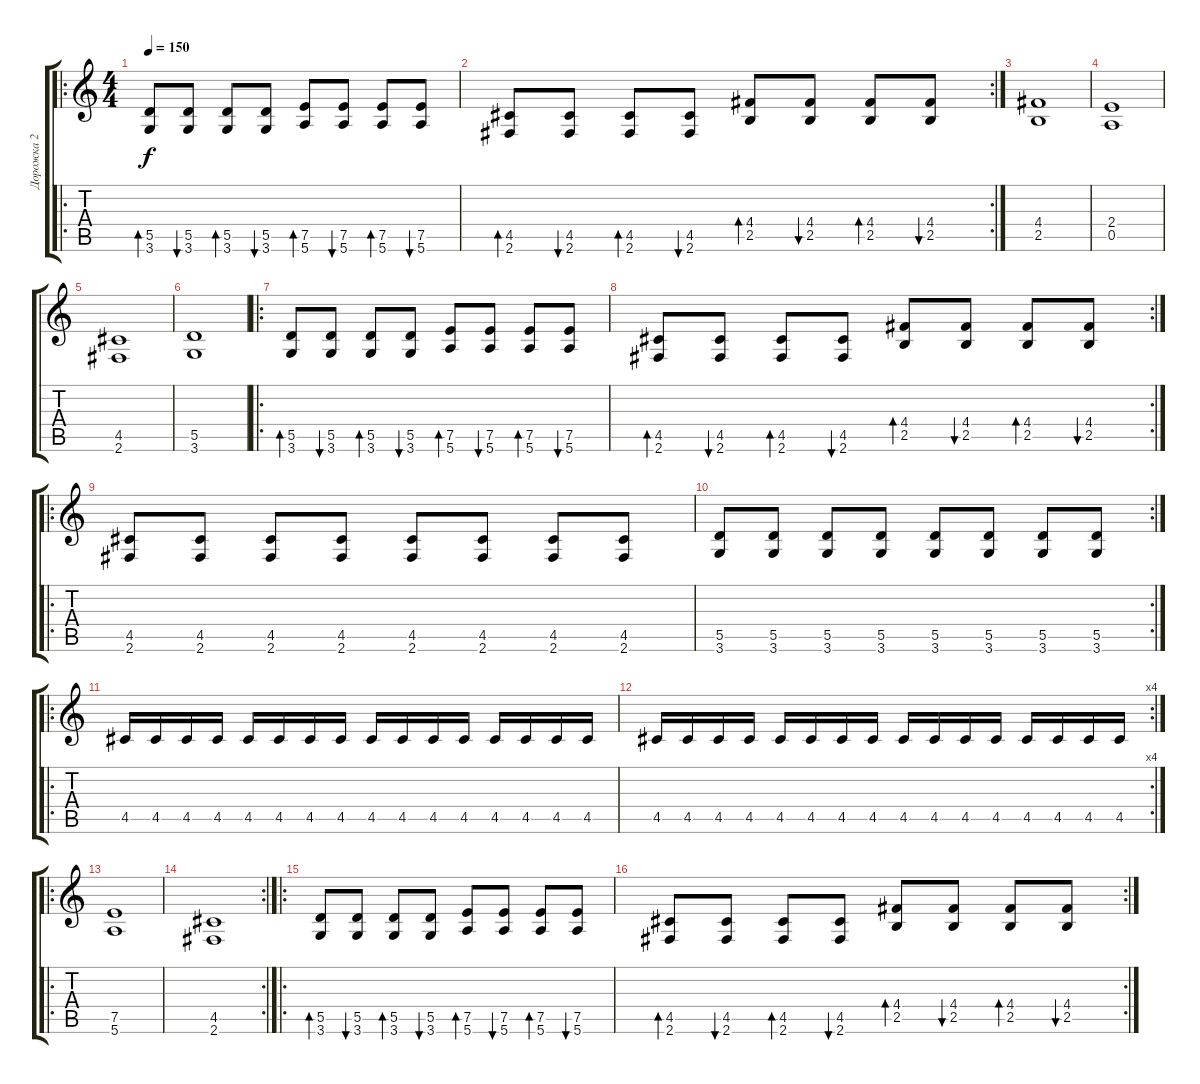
\track ("Дорожка 2" "Дорожка 2") {instrument distortionguitar}
\staff {score tabs}
\tuning (E4 B3 G3 D3 A2 E2) {hide}
\ro
\ts (4 4)
\tempo 150
\clef g2
\ks c
(5.5 3.6).8{bd 60 dy f} (5.5 3.6).8{bu 60} (5.5 3.6).8{bd 60} (5.5 3.6).8{bu 60} (7.5 5.6).8{bd 60} (7.5 5.6).8{bu 60} (7.5 5.6).8{bd 60} (7.5 5.6).8{bu 60} |
\rc 2
(4.5 2.6).8{bd 60} (4.5 2.6).8{bu 60} (4.5 2.6).8{bd 60} (4.5 2.6).8{bu 60} (4.4 2.5).8{bd 60} (4.4 2.5).8{bu 60} (4.4 2.5).8{bd 60} (4.4 2.5).8{bu 60} |
(4.4 2.5).1 |
(2.4 0.5).1 |
(4.5 2.6).1 |
(5.5 3.6).1 |
\ro
(5.5 3.6).8{bd 60} (5.5 3.6).8{bu 60} (5.5 3.6).8{bd 60} (5.5 3.6).8{bu 60} (7.5 5.6).8{bd 60} (7.5 5.6).8{bu 60} (7.5 5.6).8{bd 60} (7.5 5.6).8{bu 60} |
\rc 2
(4.5 2.6).8{bd 60} (4.5 2.6).8{bu 60} (4.5 2.6).8{bd 60} (4.5 2.6).8{bu 60} (4.4 2.5).8{bd 60} (4.4 2.5).8{bu 60} (4.4 2.5).8{bd 60} (4.4 2.5).8{bu 60} |
\ro
(4.5 2.6).8 (4.5 2.6).8 (4.5 2.6).8 (4.5 2.6).8 (4.5 2.6).8 (4.5 2.6).8 (4.5 2.6).8 (4.5 2.6).8 |
\rc 2
(5.5 3.6).8 (5.5 3.6).8 (5.5 3.6).8 (5.5 3.6).8 (5.5 3.6).8 (5.5 3.6).8 (5.5 3.6).8 (5.5 3.6).8 |
\ro
4.5.16 4.5.16 4.5.16 4.5.16 4.5.16 4.5.16 4.5.16 4.5.16 4.5.16 4.5.16 4.5.16 4.5.16 4.5.16 4.5.16 4.5.16 4.5.16 |
\rc 4
4.5.16 4.5.16 4.5.16 4.5.16 4.5.16 4.5.16 4.5.16 4.5.16 4.5.16 4.5.16 4.5.16 4.5.16 4.5.16 4.5.16 4.5.16 4.5.16 |
\ro
(7.5 5.6).1 |
\rc 2
(4.5 2.6).1 |
\ro
(5.5 3.6).8{bd 60} (5.5 3.6).8{bu 60} (5.5 3.6).8{bd 60} (5.5 3.6).8{bu 60} (7.5 5.6).8{bd 60} (7.5 5.6).8{bu 60} (7.5 5.6).8{bd 60} (7.5 5.6).8{bu 60} |
\rc 2
(4.5 2.6).8{bd 60} (4.5 2.6).8{bu 60} (4.5 2.6).8{bd 60} (4.5 2.6).8{bu 60} (4.4 2.5).8{bd 60} (4.4 2.5).8{bu 60} (4.4 2.5).8{bd 60} (4.4 2.5).8{bu 60}
